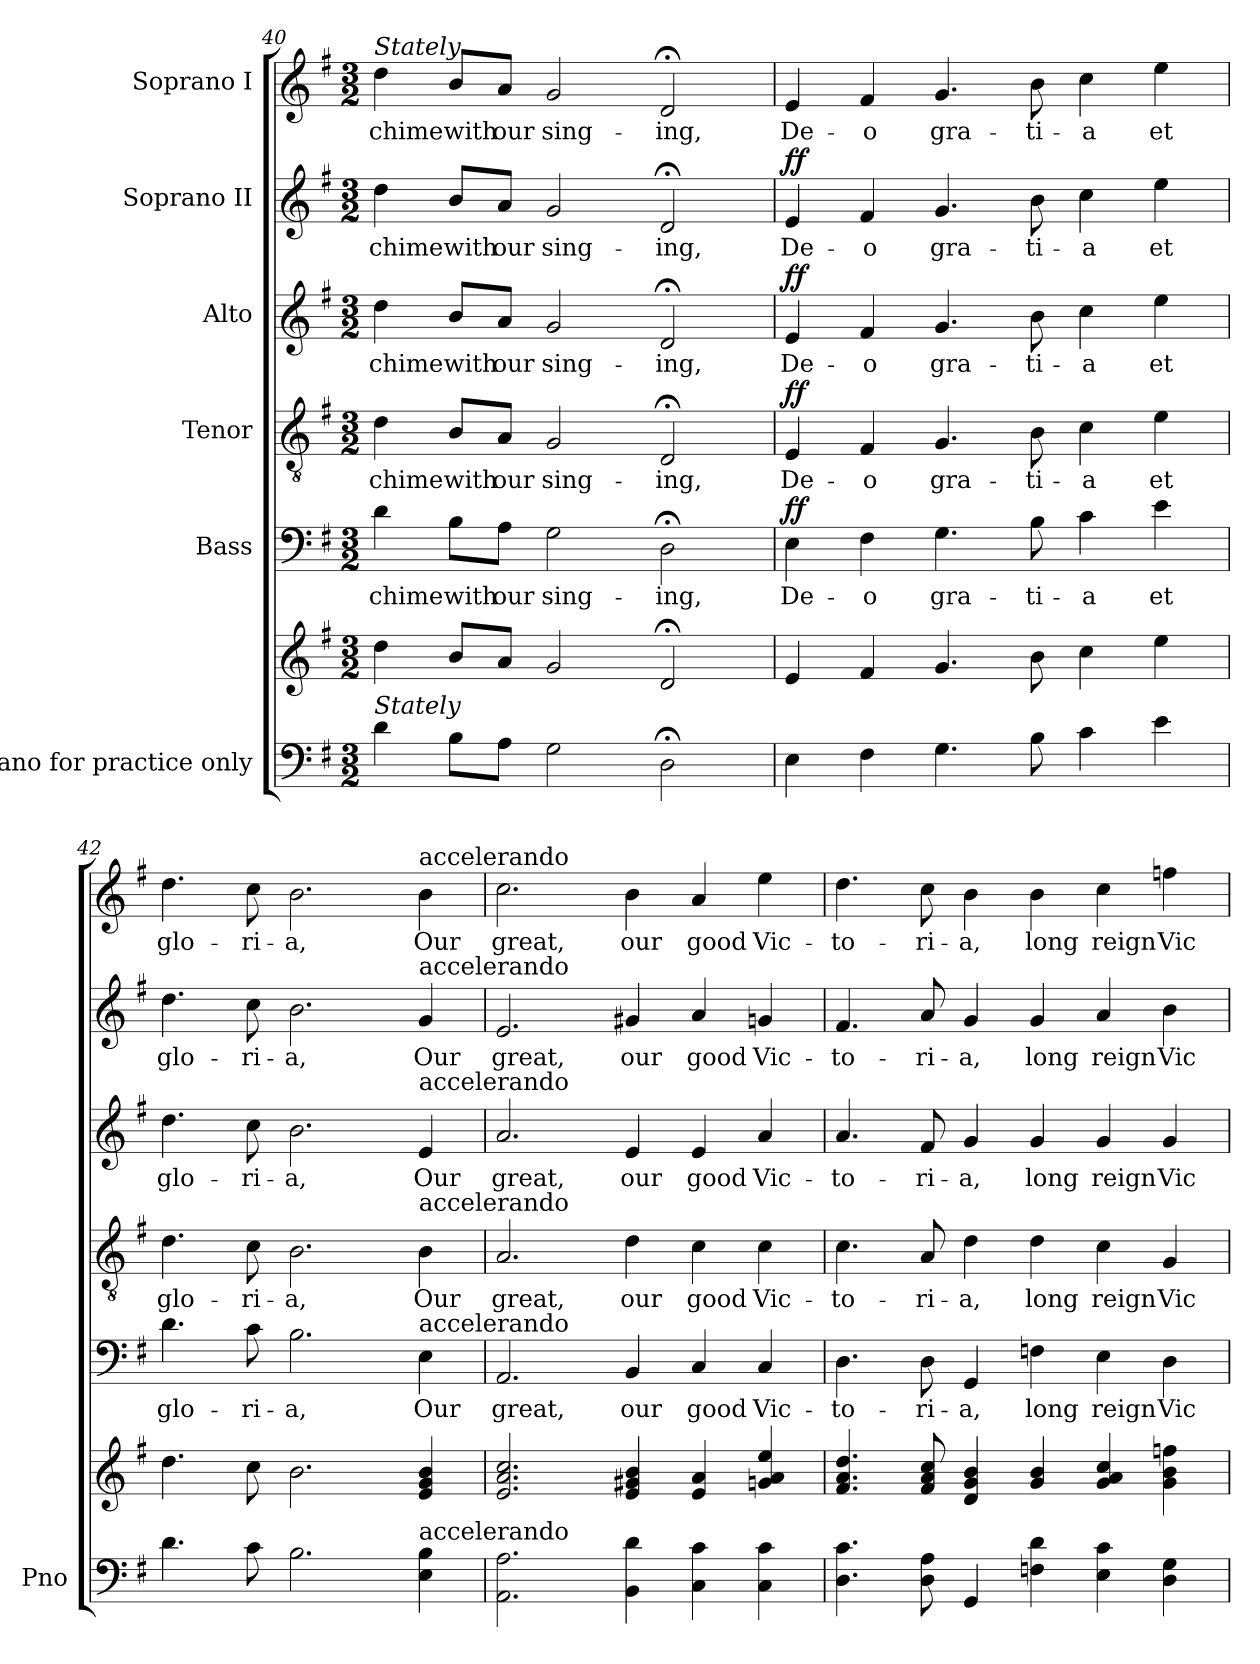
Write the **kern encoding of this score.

**kern	**kern	**dynam	**kern	**text	**dynam	**kern	**text	**dynam	**kern	**text	**dynam	**kern	**text	**dynam	**kern	**text	**dynam
*part6	*part6	*part6	*part5	*part5	*part5	*part4	*part4	*part4	*part3	*part3	*part3	*part2	*part2	*part2	*part1	*part1	*part1
*staff7	*staff6	*staff6/7	*staff5	*staff5	*staff5	*staff4	*staff4	*staff4	*staff3	*staff3	*staff3	*staff2	*staff2	*staff2	*staff1	*staff1	*staff1
*I"Piano for practice only	*	*	*I"Bass	*	*	*I"Tenor	*	*	*I"Alto	*	*	*I"Soprano II	*	*	*I"Soprano I	*	*
*I'Pno	*	*	*	*	*	*	*	*	*	*	*	*	*	*	*	*	*
!!LO:PB:g=z
*clefF4	*clefG2	*	*clefF4	*	*	*clefGv2	*	*	*clefG2	*	*	*clefG2	*	*	*clefG2	*	*
*k[f#]	*k[f#]	*	*k[f#]	*	*	*k[f#]	*	*	*k[f#]	*	*	*k[f#]	*	*	*k[f#]	*	*
*M3/2	*M3/2	*	*M3/2	*	*	*M3/2	*	*	*M3/2	*	*	*M3/2	*	*	*M3/2	*	*
=40	=40	=40	=40	=40	=40	=40	=40	=40	=40	=40	=40	=40	=40	=40	=40	=40	=40
!	!	!	!	!	!	!	!	!	!	!	!	!	!	!	!LO:TX:a:i:t=Stately	!	!
!LO:TX:a:i:t=Stately	!	!	!	!	!	!	!	!	!	!	!	!	!	!	!	!	!
!	!	!	!	!LO:LY:b	!	!	!LO:LY:b	!	!	!LO:LY:b	!	!	!LO:LY:b	!	!	!LO:LY:b	!
4d\	4dd\	.	4d\	chime	.	4d\	chime	.	4dd\	chime	.	4dd\	chime	.	4dd\	chime	.
!	!	!	!	!LO:LY:b	!	!	!LO:LY:b	!	!	!LO:LY:b	!	!	!LO:LY:b	!	!	!LO:LY:b	!
8B\L	8b/L	.	8B\L	with	.	8B/L	with	.	8b/L	with	.	8b/L	with	.	8b/L	with	.
!	!	!	!	!LO:LY:b	!	!	!LO:LY:b	!	!	!LO:LY:b	!	!	!LO:LY:b	!	!	!LO:LY:b	!
8A\J	8a/J	.	8A\J	our	.	8A/J	our	.	8a/J	our	.	8a/J	our	.	8a/J	our	.
!	!	!	!	!LO:LY:b	!	!	!LO:LY:b	!	!	!LO:LY:b	!	!	!LO:LY:b	!	!	!LO:LY:b	!
2G\	2g/	.	2G\	sing-	.	2G/	sing-	.	2g/	sing-	.	2g/	sing-	.	2g/	sing-	.
!	!	!	!	!LO:LY:b	!	!	!LO:LY:b	!	!	!LO:LY:b	!	!	!LO:LY:b	!	!	!LO:LY:b	!
2D;<\	2d;</	.	2D;<\	-ing,	.	2D;</	-ing,	.	2d;</	-ing,	.	2d;</	-ing,	.	2d;</	-ing,	.
=41	=41	=41	=41	=41	=41	=41	=41	=41	=41	=41	=41	=41	=41	=41	=41	=41	=41
!	!	!LO:DY:a=2	!	!LO:LY:b	!	!	!LO:LY:b	!	!	!LO:LY:b	!	!	!LO:LY:b	!	!	!LO:LY:b	!
!	!	!LO:DY:n=1:a=2	!	!	!LO:DY:a	!	!	!LO:DY:a	!	!	!LO:DY:a	!	!	!LO:DY:a	!	!	!LO:DY:a
!	!	!	!	!	!	!	!	!	!	!	!	!	!	!	!	!	!LO:DY:n=1:a
4E\	4e/	ff other-dynamics	4E\	De-	ff	4E/	De-	ff	4e/	De-	ff	4e/	De-	ff	4e/	De-	ff other-dynamics
!	!	!	!	!LO:LY:b	!	!	!LO:LY:b	!	!	!LO:LY:b	!	!	!LO:LY:b	!	!	!LO:LY:b	!
4F#\	4f#/	.	4F#\	-o	.	4F#/	-o	.	4f#/	-o	.	4f#/	-o	.	4f#/	-o	.
!	!	!	!	!LO:LY:b	!	!	!LO:LY:b	!	!	!LO:LY:b	!	!	!LO:LY:b	!	!	!LO:LY:b	!
4.G\	4.g/	.	4.G\	gra-	.	4.G/	gra-	.	4.g/	gra-	.	4.g/	gra-	.	4.g/	gra-	.
!	!	!	!	!LO:LY:b	!	!	!LO:LY:b	!	!	!LO:LY:b	!	!	!LO:LY:b	!	!	!LO:LY:b	!
8B\	8b\	.	8B\	-ti-	.	8B\	-ti-	.	8b\	-ti-	.	8b\	-ti-	.	8b\	-ti-	.
!	!	!	!	!LO:LY:b	!	!	!LO:LY:b	!	!	!LO:LY:b	!	!	!LO:LY:b	!	!	!LO:LY:b	!
4c\	4cc\	.	4c\	-a	.	4c\	-a	.	4cc\	-a	.	4cc\	-a	.	4cc\	-a	.
!	!	!	!	!LO:LY:b	!	!	!LO:LY:b	!	!	!LO:LY:b	!	!	!LO:LY:b	!	!	!LO:LY:b	!
4e\	4ee\	.	4e\	et	.	4e\	et	.	4ee\	et	.	4ee\	et	.	4ee\	et	.
=42	=42	=42	=42	=42	=42	=42	=42	=42	=42	=42	=42	=42	=42	=42	=42	=42	=42
!	!	!	!	!LO:LY:b	!	!	!LO:LY:b	!	!	!LO:LY:b	!	!	!LO:LY:b	!	!	!LO:LY:b	!
4.d\	4.dd\	.	4.d\	glo-	.	4.d\	glo-	.	4.dd\	glo-	.	4.dd\	glo-	.	4.dd\	glo-	.
!	!	!	!	!LO:LY:b	!	!	!LO:LY:b	!	!	!LO:LY:b	!	!	!LO:LY:b	!	!	!LO:LY:b	!
8c\	8cc\	.	8c\	-ri-	.	8c\	-ri-	.	8cc\	-ri-	.	8cc\	-ri-	.	8cc\	-ri-	.
!	!	!	!	!LO:LY:b	!	!	!LO:LY:b	!	!	!LO:LY:b	!	!	!LO:LY:b	!	!	!LO:LY:b	!
2.B\	2.b\	.	2.B\	-a,	.	2.B\	-a,	.	2.b\	-a,	.	2.b\	-a,	.	2.b\	-a,	.
!	!	!	!	!	!	!	!	!	!	!	!	!	!	!	!LO:TX:a:t=accelerando	!	!
!	!	!	!	!	!	!	!	!	!	!	!	!LO:TX:a:t=accelerando	!	!	!	!	!
!	!	!	!	!	!	!	!	!	!LO:TX:a:t=accelerando	!	!	!	!	!	!	!	!
!	!	!	!	!	!	!LO:TX:a:t=accelerando	!	!	!	!	!	!	!	!	!	!	!
!	!	!	!LO:TX:a:t=accelerando	!	!	!	!	!	!	!	!	!	!	!	!	!	!
!LO:TX:a:t=accelerando	!	!	!	!	!	!	!	!	!	!	!	!	!	!	!	!	!
!	!	!	!	!LO:LY:b	!	!	!LO:LY:b	!	!	!LO:LY:b	!	!	!LO:LY:b	!	!	!LO:LY:b	!
4E\ 4B\	4e/ 4g/ 4b/	.	4E\	Our	.	4B\	Our	.	4e/	Our	.	4g/	Our	.	4b\	Our	.
!!LO:LB:g=z
=43	=43	=43	=43	=43	=43	=43	=43	=43	=43	=43	=43	=43	=43	=43	=43	=43	=43
!	!	!	!	!LO:LY:b	!	!	!LO:LY:b	!	!	!LO:LY:b	!	!	!LO:LY:b	!	!	!LO:LY:b	!
2.AA\ 2.A\	2.e/ 2.a/ 2.cc/	.	2.AA/	great,	.	2.A/	great,	.	2.a/	great,	.	2.e/	great,	.	2.cc\	great,	.
!	!	!	!	!LO:LY:b	!	!	!LO:LY:b	!	!	!LO:LY:b	!	!	!LO:LY:b	!	!	!LO:LY:b	!
4BB\ 4d\	4e/ 4g#X/ 4b/	.	4BB/	our	.	4d\	our	.	4e/	our	.	4g#X/	our	.	4b\	our	.
!	!	!	!	!LO:LY:b	!	!	!LO:LY:b	!	!	!LO:LY:b	!	!	!LO:LY:b	!	!	!LO:LY:b	!
4C\ 4c\	4e/ 4a/	.	4C/	good	.	4c\	good	.	4e/	good	.	4a/	good	.	4a/	good	.
!	!	!	!	!LO:LY:b	!	!	!LO:LY:b	!	!	!LO:LY:b	!	!	!LO:LY:b	!	!	!LO:LY:b	!
4C\ 4c\	4gn/ 4a/ 4ee/	.	4C/	Vic-	.	4c\	Vic-	.	4a/	Vic-	.	4gn/	Vic-	.	4ee\	Vic-	.
=44	=44	=44	=44	=44	=44	=44	=44	=44	=44	=44	=44	=44	=44	=44	=44	=44	=44
!	!	!	!	!LO:LY:b	!	!	!LO:LY:b	!	!	!LO:LY:b	!	!	!LO:LY:b	!	!	!LO:LY:b	!
4.D\ 4.c\	4.f#/ 4.a/ 4.dd/	.	4.D\	-to-	.	4.c\	-to-	.	4.a/	-to-	.	4.f#/	-to-	.	4.dd\	-to-	.
!	!	!	!	!LO:LY:b	!	!	!LO:LY:b	!	!	!LO:LY:b	!	!	!LO:LY:b	!	!	!LO:LY:b	!
8D\ 8A\	8f#/ 8a/ 8cc/	.	8D\	-ri-	.	8A/	-ri-	.	8f#/	-ri-	.	8a/	-ri-	.	8cc\	-ri-	.
!	!	!	!	!LO:LY:b	!	!	!LO:LY:b	!	!	!LO:LY:b	!	!	!LO:LY:b	!	!	!LO:LY:b	!
4GG/	4d/ 4g/ 4b/	.	4GG/	-a,	.	4d\	-a,	.	4g/	-a,	.	4g/	-a,	.	4b\	-a,	.
!	!	!	!	!LO:LY:b	!	!	!LO:LY:b	!	!	!LO:LY:b	!	!	!LO:LY:b	!	!	!LO:LY:b	!
4Fn\ 4d\	4g/ 4b/	.	4Fn\	long	.	4d\	long	.	4g/	long	.	4g/	long	.	4b\	long	.
!	!	!	!	!LO:LY:b	!	!	!LO:LY:b	!	!	!LO:LY:b	!	!	!LO:LY:b	!	!	!LO:LY:b	!
4E\ 4c\	4g/ 4a/ 4cc/	.	4E\	reign	.	4c\	reign	.	4g/	reign	.	4a/	reign	.	4cc\	reign	.
!	!	!	!	!LO:LY:b	!	!	!LO:LY:b	!	!	!LO:LY:b	!	!	!LO:LY:b	!	!	!LO:LY:b	!
4D\ 4G\	4g\ 4b\ 4ffn\	.	4D\	Vic-	.	4G/	Vic-	.	4g/	Vic-	.	4b\	Vic-	.	4ffn\	Vic-	.
=	=	=	=	=	=	=	=	=	=	=	=	=	=	=	=	=	=
*-	*-	*-	*-	*-	*-	*-	*-	*-	*-	*-	*-	*-	*-	*-	*-	*-	*-
